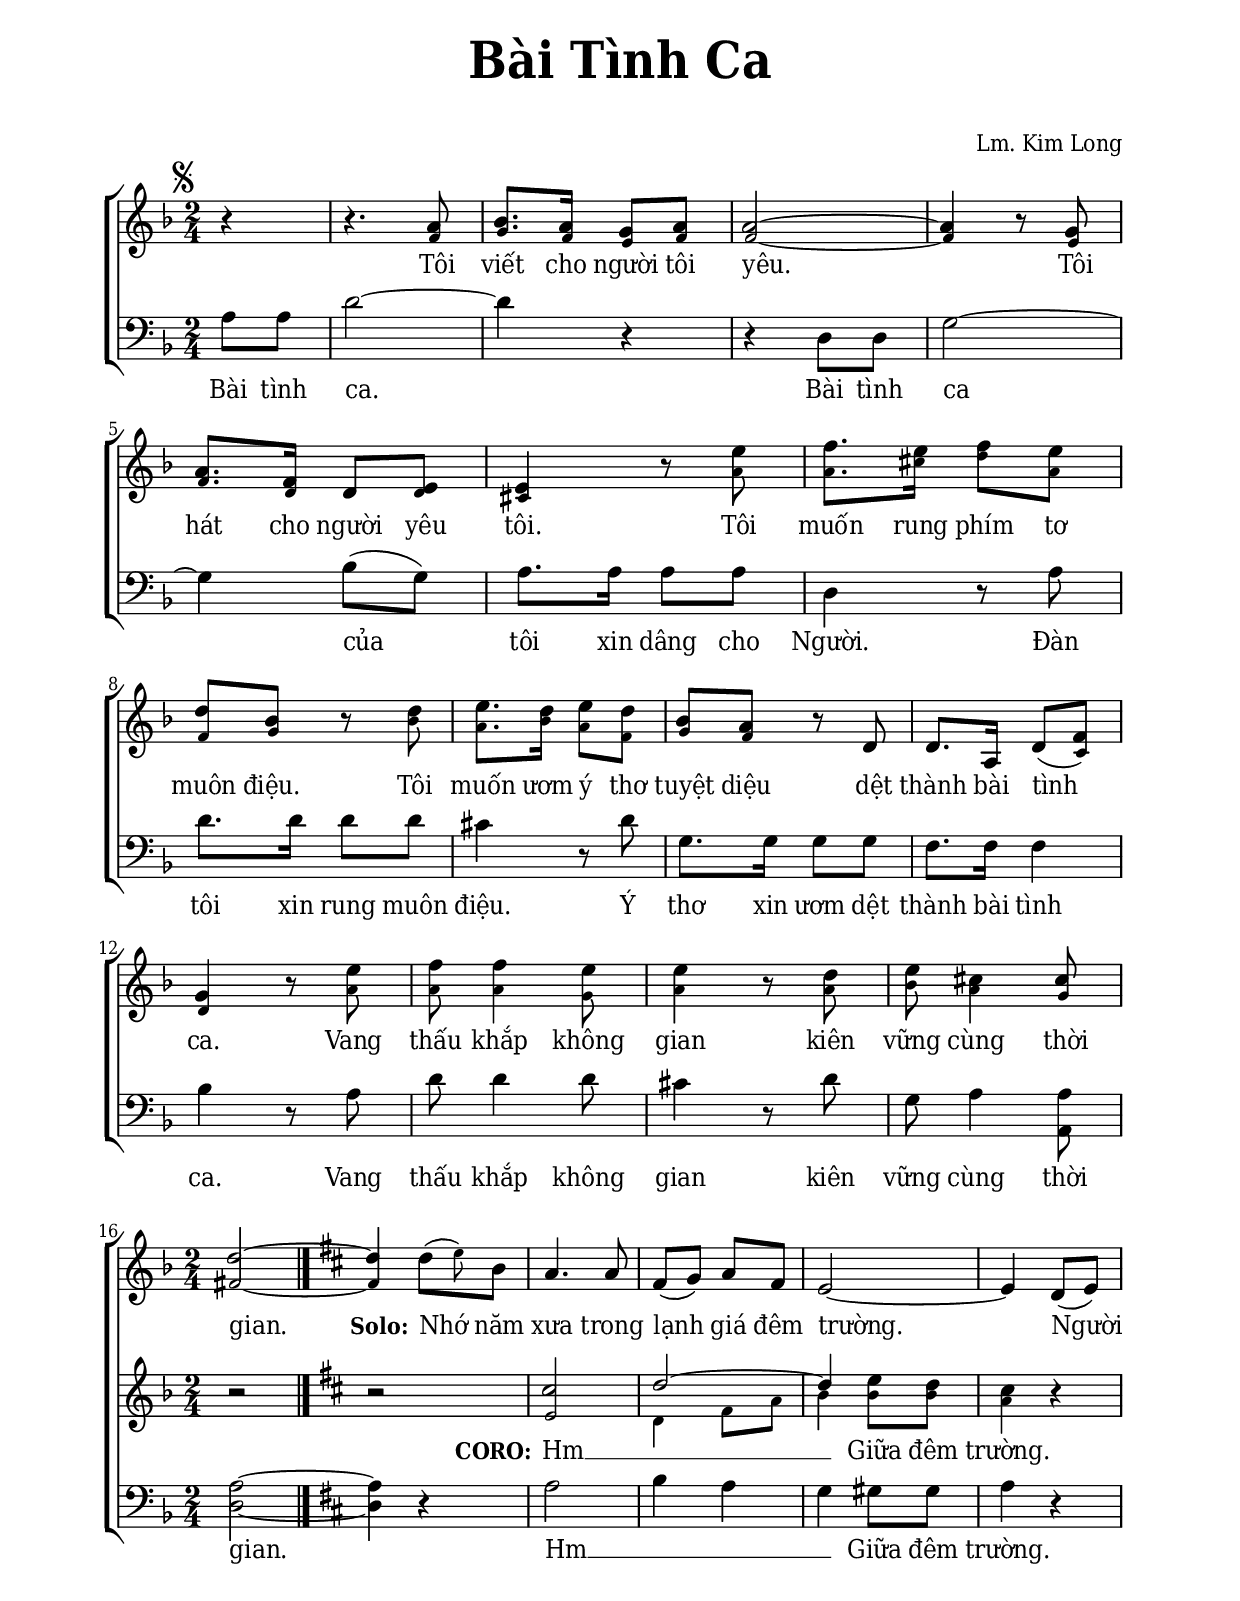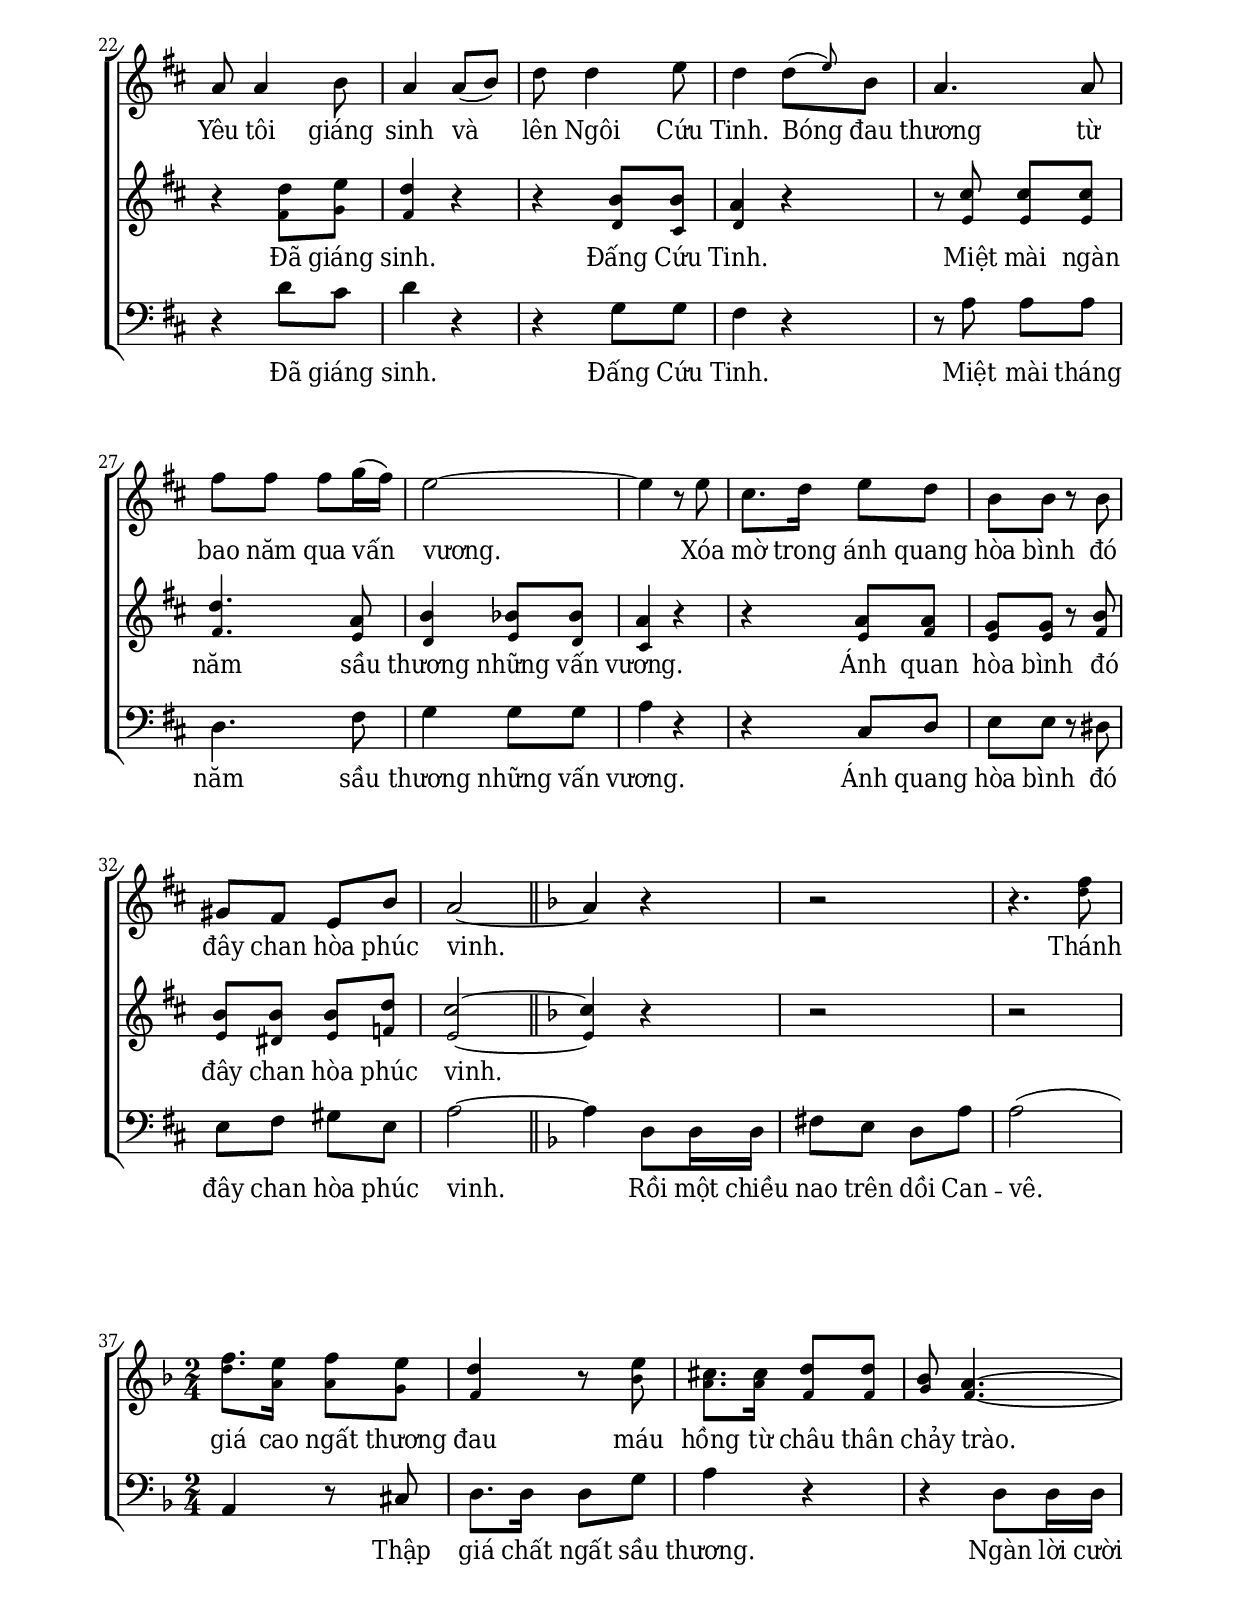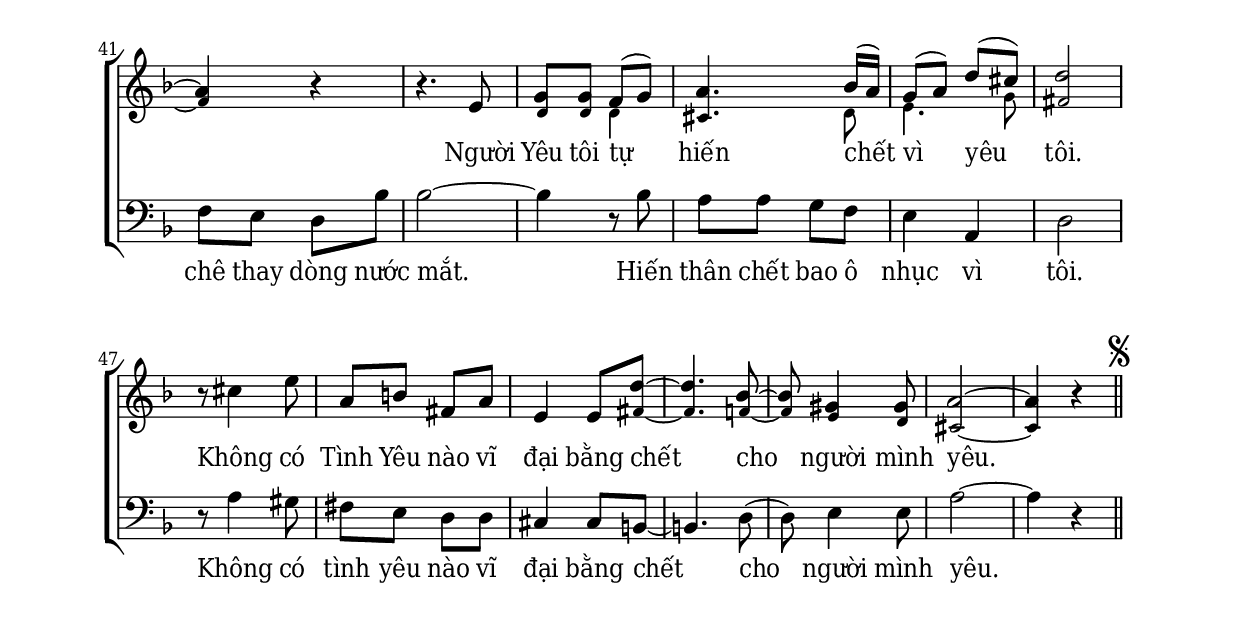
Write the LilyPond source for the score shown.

% Cài đặt chung\
\version "2.22.1"
\include "english.ly"

\header {
  title = \markup { \fontsize #3 "Bài Tình Ca" }
  composer = " "
  arranger = "Lm. Kim Long"
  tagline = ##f
}

% Nhạc phiên khúc
nhacPhienKhucSopMot = \relative c'' {
  \once \override Score.RehearsalMark.font-size = #0.1
  \mark \markup { \musicglyph #"scripts.segno" }
  \partial 4 r4
  r4. a8 |
  bf8. a16 g8 a |
  a2 ~ |
  a4 r8 g |
  a8. f16 d8 e |
  e4 r8 e' |
  f8. e16 f8 e |
  d bf r d |
  e8. d16 e8 d |
  bf a r d, |
  d8. a16 d8 (f) |
  g4 r8 e' |
  f f4 e8 |
  e4 r8 d |
  e cs4 cs8 |
}

nhacPhienKhucAltoMot = \relative c' {
  \partial 4 r4
  r4. f8 |
  g8. f16 e8 f |
  f2 ~ |
  f4 r8 e |
  f8. d16 d8 d |
  cs4 r8 a' |
  a8. cs16 d8 a |
  f g r bf |
  a8. bf16 a8 f |
  g f r d |
  d8. a16 d8 _(c) |
  d4 r8 a' |
  a a4 g8 |
  a4 r8 a |
  bf a4 g8
}

nhacPhienKhucBasMot = \relative c' {
  \partial 4 a8 a |
  d2 ~ |
  d4 r |
  r d,8 d |
  g2 ~ |
  g4 bf8 (g) |
  a8. a16 a8 a |
  d,4 r8 a' |
  d8. d16 d8 d |
  cs4 r8 d |
  g,8. g16 g8 g |
  f8. f16 f4 |
  bf r8 a |
  d d4 d8 |
  cs4 r8 d |
  g, a4 <a a,>8 |
}

nhacPhienKhucSopHai = \relative c'' {
  \set Score.currentBarNumber = #16
  \bar ""
  <d \tweak font-size #-2 fs,>2 ~ \bar "|."
  
  \set Staff.printKeyCancellation = ##f
  \key d \major
  <d \tweak font-size #-2 fs,>4
  \afterGrace d8 ({\once \stemDown e8)} b |
  a4. a8 |
  fs8 (g) a fs |
  e2 ~ |
  e4 d8 (e) |
  a8 a4 b8 |
  a4 a8 (b) |
  d8 d4 e8 |
  d4 \afterGrace d8 ({e)} b |
  a4. a8 |
  fs' fs fs g16 (fs) |
  e2 ~ |
  e4 r8 e |
  cs8. d16 e8 d |
  b b r b |
  gs fs e b' |
  a2 ~ \bar "||"
  
  \set Staff.printKeyCancellation = ##f
  \key f \major
  a4 r |
  r2
  r4. <f' \tweak font-size #-2 d>8
}

nhacPhienKhucAltoHai = \relative c'' {
  r2
  
  \set Staff.printKeyCancellation = ##f
  \key d \major
  r2
  cs2 |
  d2 ~ |
  d4 e8 d |
  cs4 r |
  r d8 e |
  d4 r |
  r b8 b |
  a4 r |
  r8 cs cs cs |
  d4. a8 |
  b4 bf8 bf |
  a4 r |
  r a8 a |
  g g r b |
  b b b d |
  cs2 ~ \bar "||"
  
  \key f \major
  cs4 r |
  r2
  r
}

nhacPhienKhucTenorHai = \relative c' {
  r2
  
  \key d \major
  r2
  e |
  d4 fs8 a |
  b4 b8 b |
  a4 r |
  r fs8 g |
  fs4 r |
  r d8 cs |
  d4 r |
  r8 e e e |
  fs4. e8 |
  d4 e8 d |
  cs4 r |
  r e8 fs |
  e e r fs |
  e ds e f! |
  e2 ~
  
  \key f \major
  e4 r |
  r2
  r
}

nhacPhienKhucBasHai = \relative c' {
  <a d,>2 ~ \bar "|."
  
  \set Staff.printKeyCancellation = ##f
  \key d \major
  <a d,>4 r |
  a2 |
  b4 a |
  g gs8 gs |
  a4 r |
  r d8 cs |
  d4 r |
  r g,8 g |
  fs4 r |
  r8 a a a |
  d,4. fs8 |
  g4 g8 g |
  a4 r |
  r cs,8 d |
  e e r ds |
  e fs gs e |
  a2 ~ \bar "||"
  
  \key f \major
  a4 d,8 d16 d |
  fs8 e d a' |
  a2 ^( <> )
}

nhacPhienKhucSopBa = \relative c'' {
  \set Score.currentBarNumber = #37
  \bar "||"
  f8. e16 f8 e |
  d4 r8 e |
  cs8. cs16 d8 d |
  bf a4. ~ |
  a4 r |
  r4. e8 |
  g g f (g) |
  a4. bf16 (a) |
  g8 (a) d (cs) |
  d2 |
  r8 cs4 e8 |
  a, b! fs a |
  e4 e8 d' ~ |
  d4. bf8 ~ |
  bf gs4 gs8 |
  a2 ~ |
  a4 r \bar "||"
  \once \override Score.RehearsalMark.font-size = #0.1
  \mark \markup { \musicglyph #"scripts.segno" }
}

nhacPhienKhucAltoBa = \relative c'' {
  d8. a16 a8 g |
  f4 r8 bf |
  a8. a16 f8 f |
  g f4. ~ |
  f4 r |
  r4. e8 |
  d d d4 |
  cs4. d8 |
  e4. g8 |
  fs2 |
  r8 \skip 4.
  \skip 2
  \skip 4 e8 fs ~ |
  fs4. f!8 ~ |
  f e4 d8 |
  cs2 ~ |
  cs4 r
}

nhacPhienKhucBasBa = \relative c {
  a4 r8 cs |
  d8. d16 d8 g |
  a4 r |
  r d,8 d16 d |
  f8 e d bf' |
  bf2 ~ |
  bf4 r8 bf |
  a a g f |
  e4 a, |
  d2 |
  r8 a'4 gs8 |
  fs e d d |
  cs4 cs8 b! ~ |
  b!4. d8 ( |
  d) e4 e8 |
  a2 ~ |
  a4 r \bar "||"
}

% Lời phiên khúc
loiPhienKhucSopMot = \lyrics {
  Tôi viết cho người tôi yêu.
  Tôi hát cho người yêu tôi.
  Tôi muốn rung phím tơ muôn điệu.
  Tôi muốn ươm ý thơ tuyệt diệu dệt thành bài tình ca.
  Vang thấu khắp không gian
  kiên vững cùng thời
}

loiPhienKhucBasMot = \lyrics {
  Bài tình ca.
  Bài tình ca của tôi xin dâng cho Người.
  Đàn tôi xin rung muôn điệu.
  Ý thơ xin ươm dệt thành bài tình ca.
  Vang thấu khắp không gian
  kiên vững cùng thời
}

loiPhienKhucSopHai = \lyrics {
  gian.
  \set stanza = "Solo:"
  Nhớ năm xưa trong lạnh giá đêm trường.
  Người Yêu tôi giáng sinh và lên Ngôi Cứu Tinh.
  Bóng đau thương từ bao năm qua vấn vương.
  Xóa mờ trong ánh quang hòa bình
  đó đây chan hòa phúc vinh.
  Thánh
}

loiPhienKhucAltoHai = \lyrics {
  \set stanza = "CORO:"
  Hm __ _ Giữa đêm trường.
  Đã giáng sinh.
  Đấng Cứu Tinh.
  Miệt mài ngàn năm
  sầu thương những vấn vương.
  Ánh quan hòa bình
  đó đây chan hòa phúc vinh.
}

loiPhienKhucBasHai = \lyrics {
  gian. Hm __ _ _ _ Giữa đêm trường.
  Đã giáng sinh.
  Đấng Cứu Tinh.
  Miệt mài tháng năm
  sầu thương những vấn vương.
  Ánh quang hòa bình
  đó đây chan hòa phúc vinh.
  Rồi một chiều nao trên dồi Can -- vê.
}

loiPhienKhucSopBa = \lyrics {
  giá cao ngất thương đau
  máu hồng từ châu thân chảy trào.
  Người Yêu tôi tự hiến
  chết vì yêu tôi.
  Không có Tình Yêu nào vĩ đại bằng chết cho người mình yêu.
}

loiPhienKhucBasBa = \lyrics {
  _ Thập giá chất ngất sầu thương.
  Ngàn lời cười chê thay dòng nước mắt.
  Hiến thân chết bao ô nhục vì tôi.
  Không có tình yêu nào vĩ đại bằng chết cho người mình yêu.
}

% Dàn trang
\paper {
  #(set-paper-size "a4")
  top-margin = 15\mm
  bottom-margin = 20\mm
  left-margin = 20\mm
  right-margin = 20\mm
  indent = #0
  #(define fonts
	 (make-pango-font-tree "Deja Vu Serif Condensed"
	 		       "Deja Vu Serif Condensed"
			       "Deja Vu Serif Condensed"
			       (/ 20 20)))
  print-page-number = ##f
}

TongNhip = {
  \key f \major \time 2/4
  \set Timing.beamExceptions = #'()
  \set Timing.baseMoment = #(ly:make-moment 1/4)
}

% Đổi kích thước nốt cho bè phụ
notBePhu =
#(define-music-function (font-size music) (number? ly:music?)
   (for-some-music
     (lambda (m)
       (if (music-is-of-type? m 'rhythmic-event)
           (begin
             (set! (ly:music-property m 'tweaks)
                   (cons `(font-size . ,font-size)
                         (ly:music-property m 'tweaks)))
             #t)
           #f))
     music)
   music)

\score {
  \new ChoirStaff <<
    \new Staff = diepKhuc \with {
        \consists "Merge_rests_engraver"
        printPartCombineTexts = ##f
      }
      <<
     \new Voice \TongNhip \partCombine 
          \nhacPhienKhucSopMot
          \notBePhu -2 { \nhacPhienKhucAltoMot }
        \new NullVoice = nhacThamChieuPhienKhucSopMot \nhacPhienKhucSopMot
        \new Lyrics \lyricsto nhacThamChieuPhienKhucSopMot \loiPhienKhucSopMot
      >>
    \new Staff <<
      \new Voice = "beBass" {
        \clef bass \TongNhip \nhacPhienKhucBasMot
      }
      \new Lyrics \lyricsto beBass \loiPhienKhucBasMot
    >>
  >>
  \layout {
    %\override Lyrics.LyricText.font-size = #+2
    \override Lyrics.LyricSpace.minimum-distance = #0.6
  } 
}

\score {
  \new ChoirStaff <<
    \new Staff \with {
        \consists "Merge_rests_engraver"
        printPartCombineTexts = ##f
      } <<
      \new Voice = "beSop" {
        \clef treble \TongNhip \nhacPhienKhucSopHai
      }
      \new Lyrics \lyricsto beSop \loiPhienKhucSopHai
    >>
    \new Staff   <<
     \new Voice \TongNhip \partCombine 
          \nhacPhienKhucAltoHai
          \notBePhu -2 { \nhacPhienKhucTenorHai }
        \new NullVoice = nhacThamChieuPhienKhucAltoHai \nhacPhienKhucAltoHai
        \new Lyrics \lyricsto nhacThamChieuPhienKhucAltoHai \loiPhienKhucAltoHai
      >>
    \new Staff <<
      \new Voice = "beBass" {
        \clef bass \TongNhip \nhacPhienKhucBasHai
      }
      \new Lyrics \lyricsto beBass \loiPhienKhucBasHai
    >>
  >>
  \layout {
    %\override Lyrics.LyricText.font-size = #+2
    \override Lyrics.LyricSpace.minimum-distance = #0.6
  } 
}

\score {
  \new ChoirStaff <<
    \new Staff = diepKhuc \with {
        \consists "Merge_rests_engraver"
        printPartCombineTexts = ##f
      }
      <<
     \new Voice \TongNhip \partCombine 
          \nhacPhienKhucSopBa
          \notBePhu -2 { \nhacPhienKhucAltoBa }
        \new NullVoice = nhacThamChieuPhienKhucSopBa \nhacPhienKhucSopBa
        \new Lyrics \lyricsto nhacThamChieuPhienKhucSopBa \loiPhienKhucSopBa
      >>
    \new Staff <<
      \new Voice = "beBass" {
        \clef bass \TongNhip \nhacPhienKhucBasBa
      }
      \new Lyrics \lyricsto beBass \loiPhienKhucBasBa
    >>
  >>
  \layout {
    %\override Lyrics.LyricText.font-size = #+2
    \override Lyrics.LyricSpace.minimum-distance = #0.6
  } 
}
